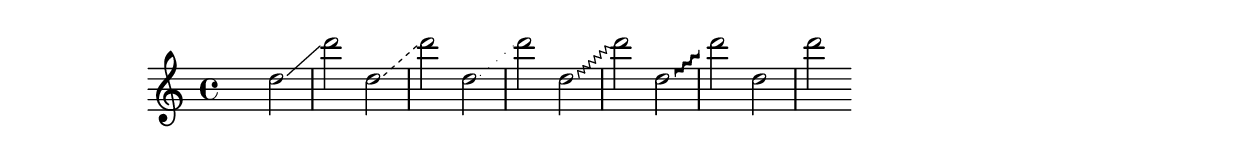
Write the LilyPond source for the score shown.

\version "2.14.0"

\header {
  texidoc = "Cover all line styles available."  
}

\relative c'' {
  \override Glissando #'breakable = ##t

  s2
  d2 \glissando d'2
  \override Glissando #'style = #'dashed-line
  d,2 \glissando d'2
  \override Glissando #'style = #'dotted-line
  d,2 \glissando d'2
  
  \override Glissando #'style = #'zigzag
  d,2 \glissando d'2
  \override Glissando #'style = #'trill
  d,2 \glissando d'2
  
  \override Glissando #'style = #'none
  d,2 \glissando d'2
}
